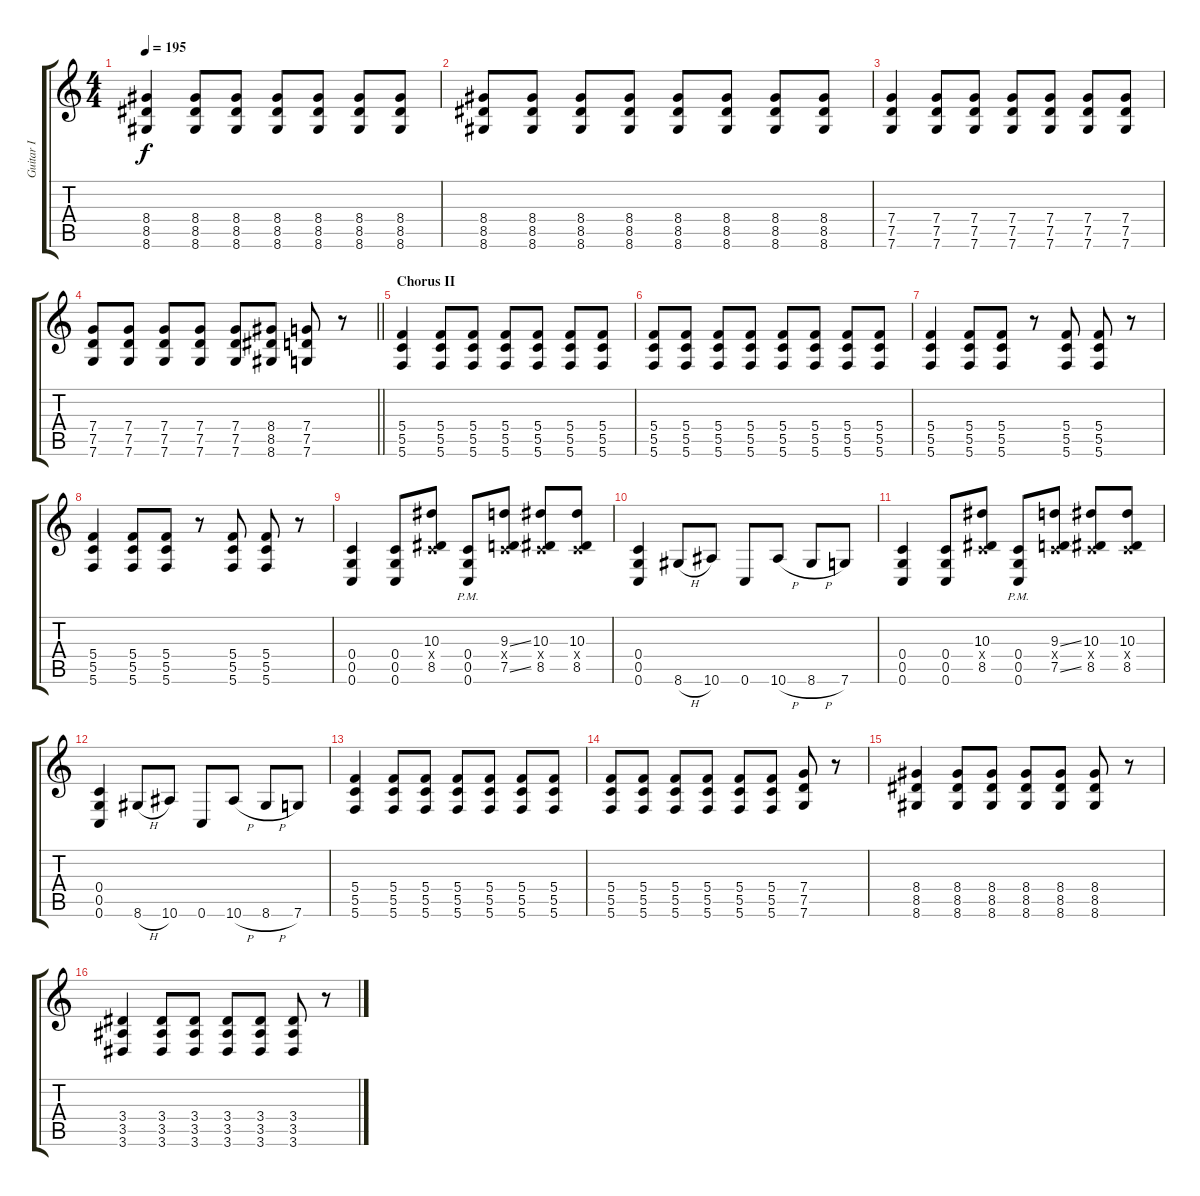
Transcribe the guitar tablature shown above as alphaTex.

\track ("Guitar I" "Guitar I") {instrument distortionguitar}
\staff {score tabs}
\tuning (D4 A3 F3 C3 G2 C2) {hide}
\ts (4 4)
\tempo 195
\clef g2
\ks c
(8.4 8.5 8.6).4{dy f} (8.4 8.5 8.6).8 (8.4 8.5 8.6).8 (8.4 8.5 8.6).8 (8.4 8.5 8.6).8 (8.4 8.5 8.6).8 (8.4 8.5 8.6).8 |
(8.4 8.5 8.6).8 (8.4 8.5 8.6).8 (8.4 8.5 8.6).8 (8.4 8.5 8.6).8 (8.4 8.5 8.6).8 (8.4 8.5 8.6).8 (8.4 8.5 8.6).8 (8.4 8.5 8.6).8 |
(7.4 7.5 7.6).4 (7.4 7.5 7.6).8 (7.4 7.5 7.6).8 (7.4 7.5 7.6).8 (7.4 7.5 7.6).8 (7.4 7.5 7.6).8 (7.4 7.5 7.6).8 |
\barLineRight lightlight
(7.4 7.5 7.6).8 (7.4 7.5 7.6).8 (7.4 7.5 7.6).8 (7.4 7.5 7.6).8 (7.4 7.5 7.6).8 (8.4 8.5 8.6).8 (7.4 7.5 7.6).8 r.8 |
\section ("" "Chorus II")
(5.4 5.5 5.6).4 (5.4 5.5 5.6).8 (5.4 5.5 5.6).8 (5.4 5.5 5.6).8 (5.4 5.5 5.6).8 (5.4 5.5 5.6).8 (5.4 5.5 5.6).8 |
(5.4 5.5 5.6).8 (5.4 5.5 5.6).8 (5.4 5.5 5.6).8 (5.4 5.5 5.6).8 (5.4 5.5 5.6).8 (5.4 5.5 5.6).8 (5.4 5.5 5.6).8 (5.4 5.5 5.6).8 |
(5.4 5.5 5.6).4 (5.4 5.5 5.6).8 (5.4 5.5 5.6).8 r.8 (5.4 5.5 5.6).8 (5.4 5.5 5.6).8 r.8 |
(5.4 5.5 5.6).4 (5.4 5.5 5.6).8 (5.4 5.5 5.6).8 r.8 (5.4 5.5 5.6).8 (5.4 5.5 5.6).8 r.8 |
(0.4 0.5 0.6).4 (0.4 0.5 0.6).8 (10.3 0.4{x} 8.5).8 (0.4{pm} 0.5{pm} 0.6{pm}).8 (9.3{ss} 0.4{x} 7.5{ss}).8 (10.3 0.4{x} 8.5).8 (10.3 0.4{x} 8.5).8 |
(0.4 0.5 0.6).4 8.6{h}.8 10.6.8 0.6.8 10.6{h}.8 8.6{h}.8 7.6.8 |
(0.4 0.5 0.6).4 (0.4 0.5 0.6).8 (10.3 0.4{x} 8.5).8 (0.4{pm} 0.5{pm} 0.6{pm}).8 (9.3{ss} 0.4{x} 7.5{ss}).8 (10.3 0.4{x} 8.5).8 (10.3 0.4{x} 8.5).8 |
(0.4 0.5 0.6).4 8.6{h}.8 10.6.8 0.6.8 10.6{h}.8 8.6{h}.8 7.6.8 |
(5.4 5.5 5.6).4 (5.4 5.5 5.6).8 (5.4 5.5 5.6).8 (5.4 5.5 5.6).8 (5.4 5.5 5.6).8 (5.4 5.5 5.6).8 (5.4 5.5 5.6).8 |
(5.4 5.5 5.6).8 (5.4 5.5 5.6).8 (5.4 5.5 5.6).8 (5.4 5.5 5.6).8 (5.4 5.5 5.6).8 (5.4 5.5 5.6).8 (7.4 7.5 7.6).8 r.8 |
(8.4 8.5 8.6).4 (8.4 8.5 8.6).8 (8.4 8.5 8.6).8 (8.4 8.5 8.6).8 (8.4 8.5 8.6).8 (8.4 8.5 8.6).8 r.8 |
(3.4 3.5 3.6).4 (3.4 3.5 3.6).8 (3.4 3.5 3.6).8 (3.4 3.5 3.6).8 (3.4 3.5 3.6).8 (3.4 3.5 3.6).8 r.8
